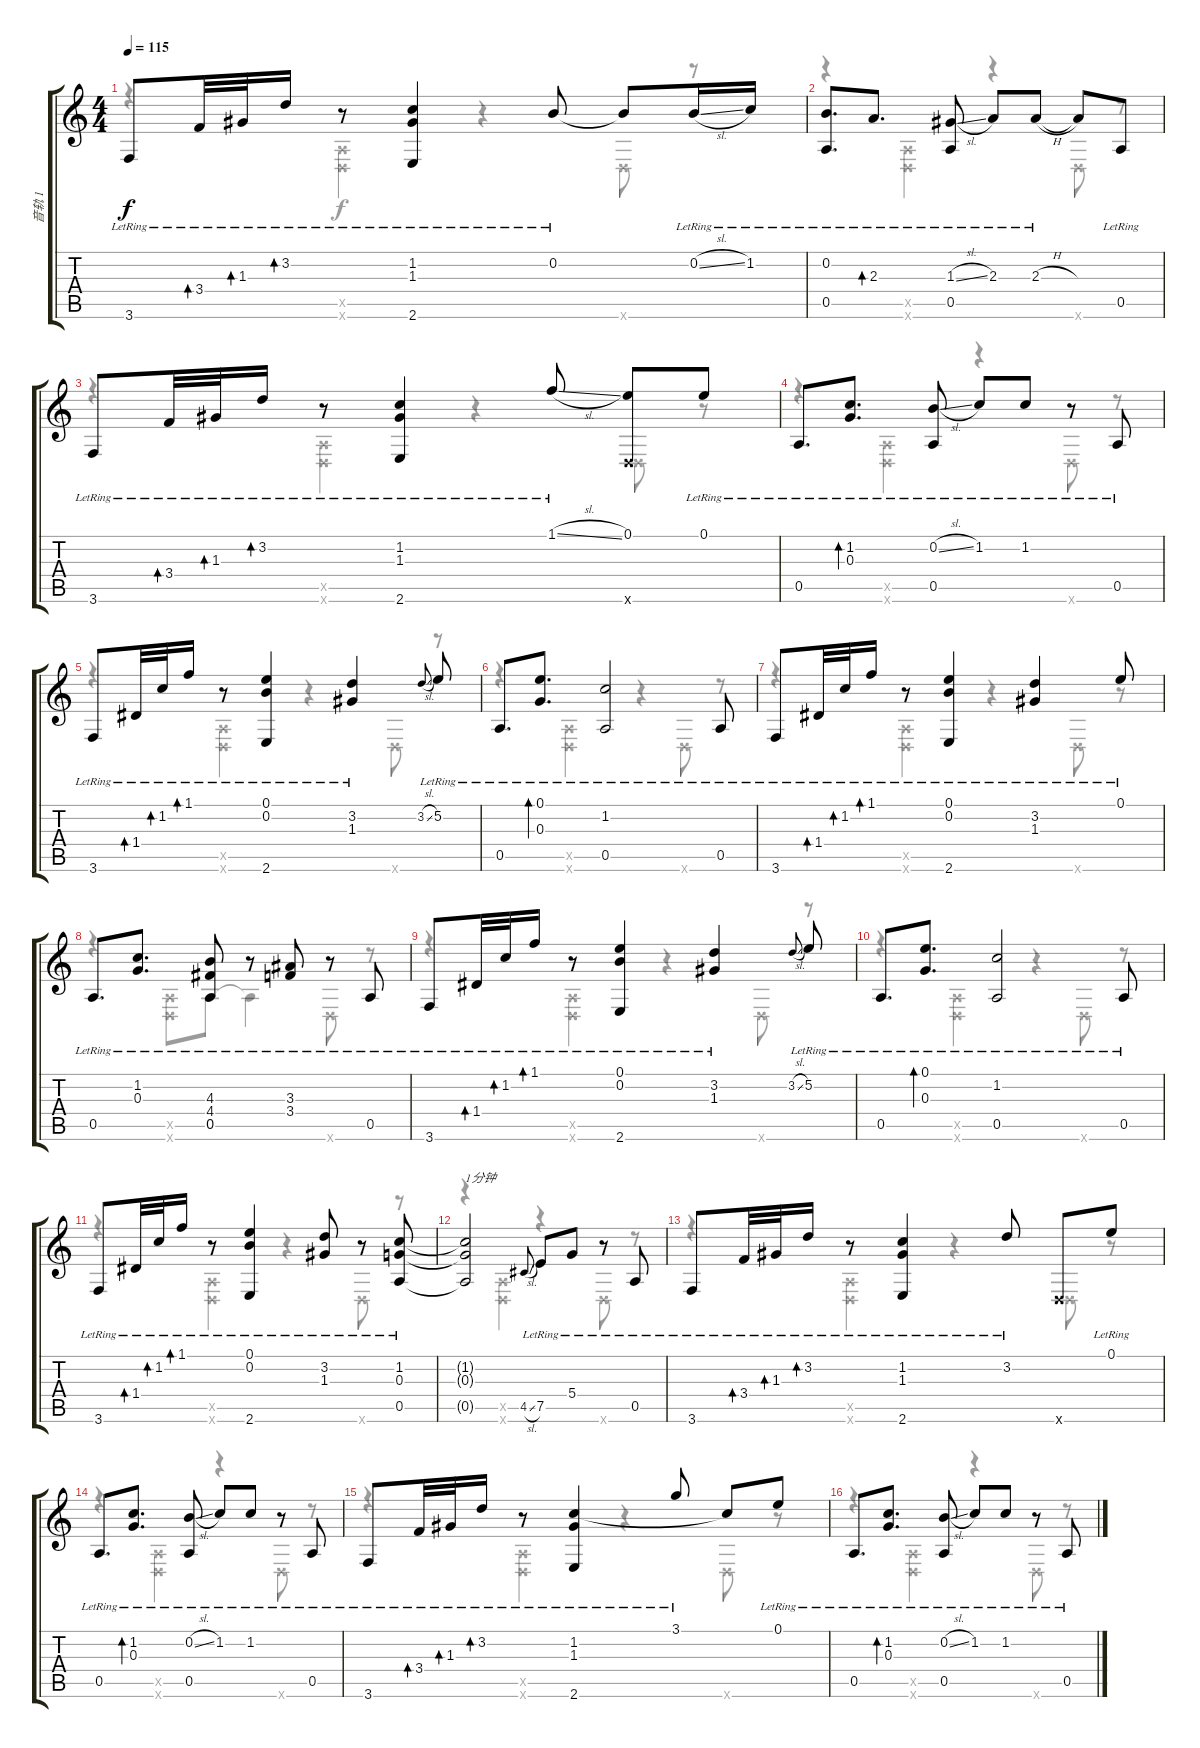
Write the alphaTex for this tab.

\track ("音轨 1" "音轨 1") {instrument acousticguitarsteel}
\staff {score tabs}
\tuning (E4 B3 G3 D3 A2 D2) {hide}
\voice
\ts (4 4)
\tempo 115
\clef g2
\ks c
3.6{lr}.8{dy f} 3.4{lr}.32{bd 60} 1.3{lr}.32{bd 60} 3.2{lr}.16{bd 60} r.8 (1.2{lr} 1.3{lr} 2.6{lr}).4 0.2{lr}.8 0.2{t}.8 0.2{sl lr}.16 1.2{lr}.16 |
(0.2{lr} 0.5{lr}).8{d} 2.3{lr}.8{d bd 60} (1.3{sl lr} 0.5{lr}).8 2.3{lr}.8 2.3{h lr}.8 2.3{t}.8 0.5{lr}.8 |
3.6{lr}.8 3.4{lr}.32{bd 60} 1.3{lr}.32{bd 60} 3.2{lr}.16{bd 60} r.8 (1.2{lr} 1.3{lr} 2.6{lr}).4 1.1{sl lr}.8 (0.1 0.6{x}).8 0.1{lr}.8 |
0.5{lr}.8{d} (1.2{lr} 0.3{lr}).8{d bd 60} (0.2{sl lr} 0.5{lr}).8 1.2{lr}.8 1.2{lr}.8 r.8 0.5{lr}.8 |
3.6{lr}.8 1.4{lr}.32{bd 60} 1.2{lr}.32{bd 60} 1.1{lr}.16{bd 60} r.8 (0.1{lr} 0.2{lr} 2.6{lr}).4 (3.2{lr} 1.3{lr}).4 3.2{sl}.8{gr onbeat} 5.2{lr}.8 |
0.5{lr}.8{d} (0.1{lr} 0.3{lr}).8{d bd 60} (1.2{lr} 0.5{lr}).2 0.5{lr}.8 |
3.6{lr}.8 1.4{lr}.32{bd 60} 1.2{lr}.32{bd 60} 1.1{lr}.16{bd 60} r.8 (0.1{lr} 0.2{lr} 2.6{lr}).4 (3.2{lr} 1.3{lr}).4 0.1{lr}.8 |
0.5{lr}.8{d} (1.2{lr} 0.3{lr}).8{d} (4.3{lr} 4.4{lr} 0.5{lr}).8 r.8 (3.3{lr} 3.4{lr}).8 r.8 0.5{lr}.8 |
3.6{lr}.8 1.4{lr}.32{bd 60} 1.2{lr}.32{bd 60} 1.1{lr}.16{bd 60} r.8 (0.1{lr} 0.2{lr} 2.6{lr}).4 (3.2{lr} 1.3{lr}).4 3.2{sl}.8{gr onbeat} 5.2{lr}.8 |
0.5{lr}.8{d} (0.1{lr} 0.3{lr}).8{d bd 60} (1.2{lr} 0.5{lr}).2 0.5{lr}.8 |
3.6{lr}.8 1.4{lr}.32{bd 60} 1.2{lr}.32{bd 60} 1.1{lr}.16{bd 60} r.8 (0.1{lr} 0.2{lr} 2.6{lr}).4 (3.2{lr} 1.3{lr}).8 r.8 (1.2 0.3{lr} 0.5).8 |
(1.2{t} 0.3{t} 0.5{t}).2{txt "1分钟"} 4.5{sl}.8{gr onbeat} 7.5{lr}.8 5.4{lr}.8 r.8 0.5{lr}.8 |
3.6{lr}.8 3.4{lr}.32{bd 60} 1.3{lr}.32{bd 60} 3.2{lr}.16{bd 60} r.8 (1.2{lr} 1.3{lr} 2.6{lr}).4 3.2{lr}.8 0.6{x}.8 0.1{lr}.8 |
0.5{lr}.8{d} (1.2{lr} 0.3{lr}).8{d bd 60} (0.2{sl lr} 0.5{lr}).8 1.2{lr}.8 1.2{lr}.8 r.8 0.5{lr}.8 |
3.6{lr}.8 3.4{lr}.32{bd 60} 1.3{lr}.32{bd 60} 3.2{lr}.16{bd 60} r.8 (1.2{lr} 1.3{lr} 2.6{lr}).4 3.1{lr}.8 1.2{t}.8 0.1{lr}.8 |
0.5{lr}.8{d} (1.2{lr} 0.3{lr}).8{d bd 60} (0.2{sl lr} 0.5{lr}).8 1.2{lr}.8 1.2{lr}.8 r.8 0.5{lr}.8
\voice
\clef g2
\ottava regular
\simile none
\ks c
r.4{dy f} (0.5{x} 0.6{x}).4 r.4 0.6{x}.8 r.8 |
r.4 (0.5{x} 0.6{x}).4 r.4 0.6{x}.8 r.8 |
r.4 (0.5{x} 0.6{x}).4 r.4 0.6{x}.8 r.8 |
r.4 (0.5{x} 0.6{x}).4 r.4 0.6{x}.8 r.8 |
r.4 (0.5{x} 0.6{x}).4 r.4 0.6{x}.8 r.8 |
r.4 (0.5{x} 0.6{x}).4 r.4 0.6{x}.8 r.8 |
r.4 (0.5{x} 0.6{x}).4 r.4 0.6{x}.8 r.8 |
r.4 (0.5{x} 0.6{x}).8 0.5.8 0.5{t}.4 0.6{x}.8 r.8 |
r.4 (0.5{x} 0.6{x}).4 r.4 0.6{x}.8 r.8 |
r.4 (0.5{x} 0.6{x}).4 r.4 0.6{x}.8 r.8 |
r.4 (0.5{x} 0.6{x}).4 r.4 0.6{x}.8 r.8 |
r.4 (0.5{x} 0.6{x}).4 r.4 0.6{x}.8 r.8 |
r.4 (0.5{x} 0.6{x}).4 r.4 0.6{x}.8 r.8 |
r.4 (0.5{x} 0.6{x}).4 r.4 0.6{x}.8 r.8 |
r.4 (0.5{x} 0.6{x}).4 r.4 0.6{x}.8 r.8 |
r.4 (0.5{x} 0.6{x}).4 r.4 0.6{x}.8 r.8
